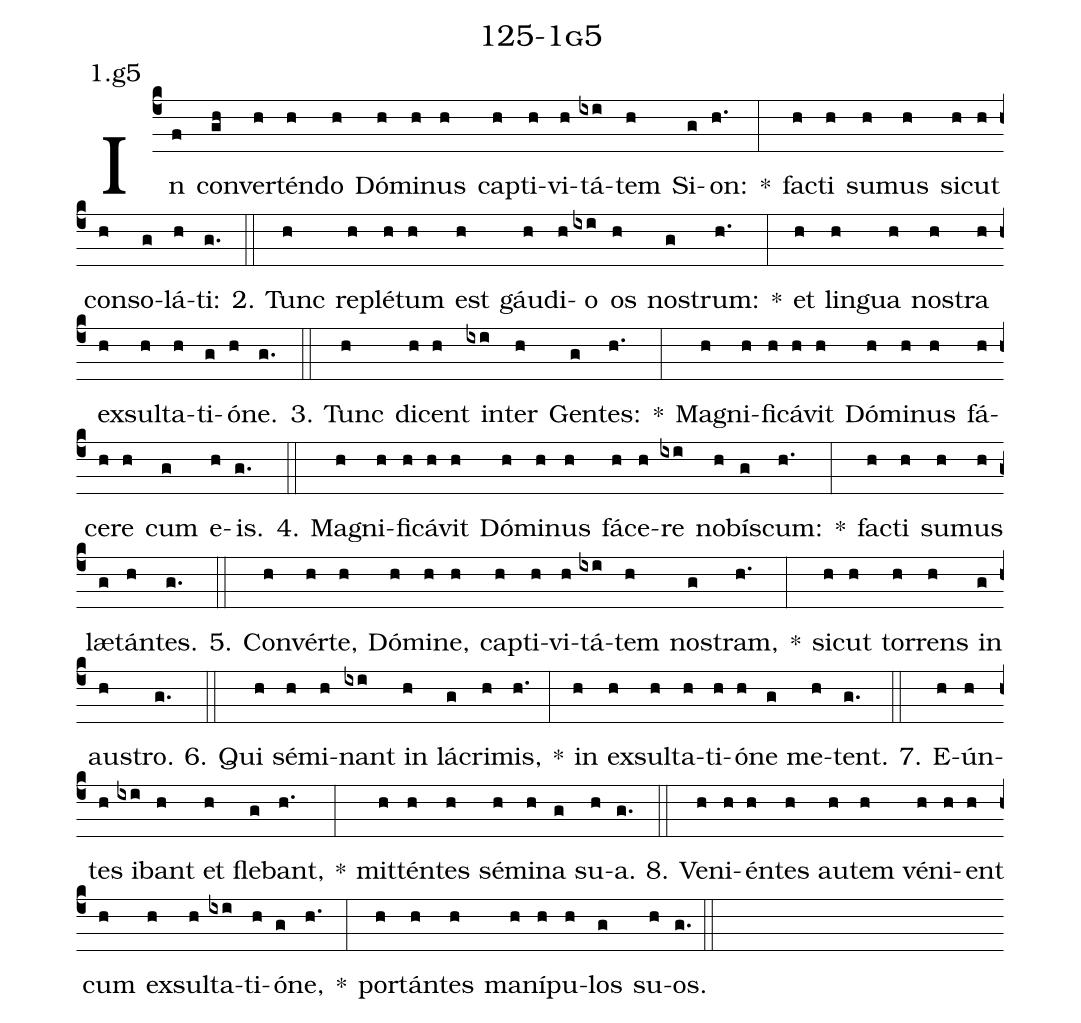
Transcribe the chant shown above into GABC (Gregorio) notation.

name: 125-1g5;
annotation: 1.g5;
%%
(c4)In(f) con(gh)ver(h)tén(h)do(h) Dó(h)mi(h)nus(h) cap(h)ti(h)vi(h)tá(ixi)tem(h) Si(g)on:(h.) *(:) fac(h)ti(h) su(h)mus(h) sic(h)ut(h) con(h)so(g)lá(h)ti:(g.) (::)
2. Tunc(h) re(h)plé(h)tum(h) est(h) gáu(h)di(h)o(ixi) os(h) nos(g)trum:(h.) *(:) et(h) lin(h)gua(h) nos(h)tra(h) ex(h)sul(h)ta(h)ti(g)ó(h)ne.(g.) (::)
3. Tunc(h) di(h)cent(h) in(ixi)ter(h) Gen(g)tes:(h.) *(:) Ma(h)gni(h)fi(h)cá(h)vit(h) Dó(h)mi(h)nus(h) fá(h)ce(h)re(h) cum(g) e(h)is.(g.) (::)
4. Ma(h)gni(h)fi(h)cá(h)vit(h) Dó(h)mi(h)nus(h) fá(h)ce(h)re(ixi) no(h)bís(g)cum:(h.) *(:) fac(h)ti(h) su(h)mus(h) læ(g)tán(h)tes.(g.) (::)
5. Con(h)vér(h)te,(h) Dó(h)mi(h)ne,(h) cap(h)ti(h)vi(h)tá(ixi)tem(h) nos(g)tram,(h.) *(:) sic(h)ut(h) tor(h)rens(h) in(g) aus(h)tro.(g.) (::)
6. Qui(h) sé(h)mi(h)nant(ixi) in(h) lá(g)cri(h)mis,(h.) *(:) in(h) ex(h)sul(h)ta(h)ti(h)ó(h)ne(g) me(h)tent.(g.) (::)
7. E(h)ún(h)tes(h) i(ixi)bant(h) et(h) fle(g)bant,(h.) *(:) mit(h)tén(h)tes(h) sé(h)mi(h)na(g) su(h)a.(g.) (::)
8. Ve(h)ni(h)én(h)tes(h) au(h)tem(h) vé(h)ni(h)ent(h) cum(h) ex(h)sul(h)ta(ixi)ti(h)ó(g)ne,(h.) *(:) por(h)tán(h)tes(h) ma(h)ní(h)pu(h)los(g) su(h)os.(g.) (::)
